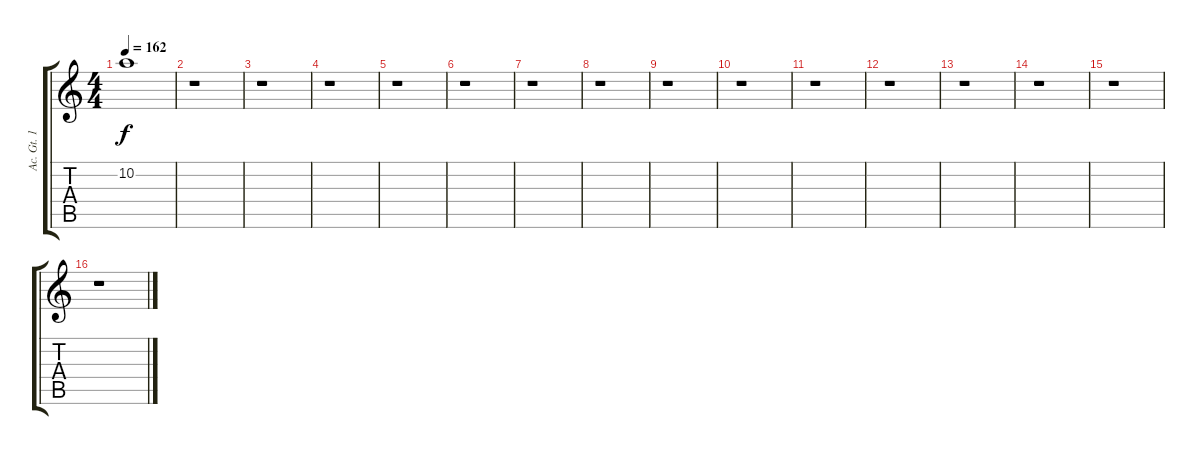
\track ("Ac. Gt. 1" "Ac. Gt. 1") {instrument acousticguitarsteel}
\staff {score tabs}
\tuning (E4 B3 G3 D3 A2 E2) {hide}
\ts (4 4)
\tempo 162
\clef g2
\ks c
10.2{t}.1{dy f} |
r.1 |
r.1 |
r.1 |
r.1 |
r.1 |
r.1 |
r.1 |
r.1 |
r.1 |
r.1 |
r.1 |
r.1 |
r.1 |
r.1 |
r.1
